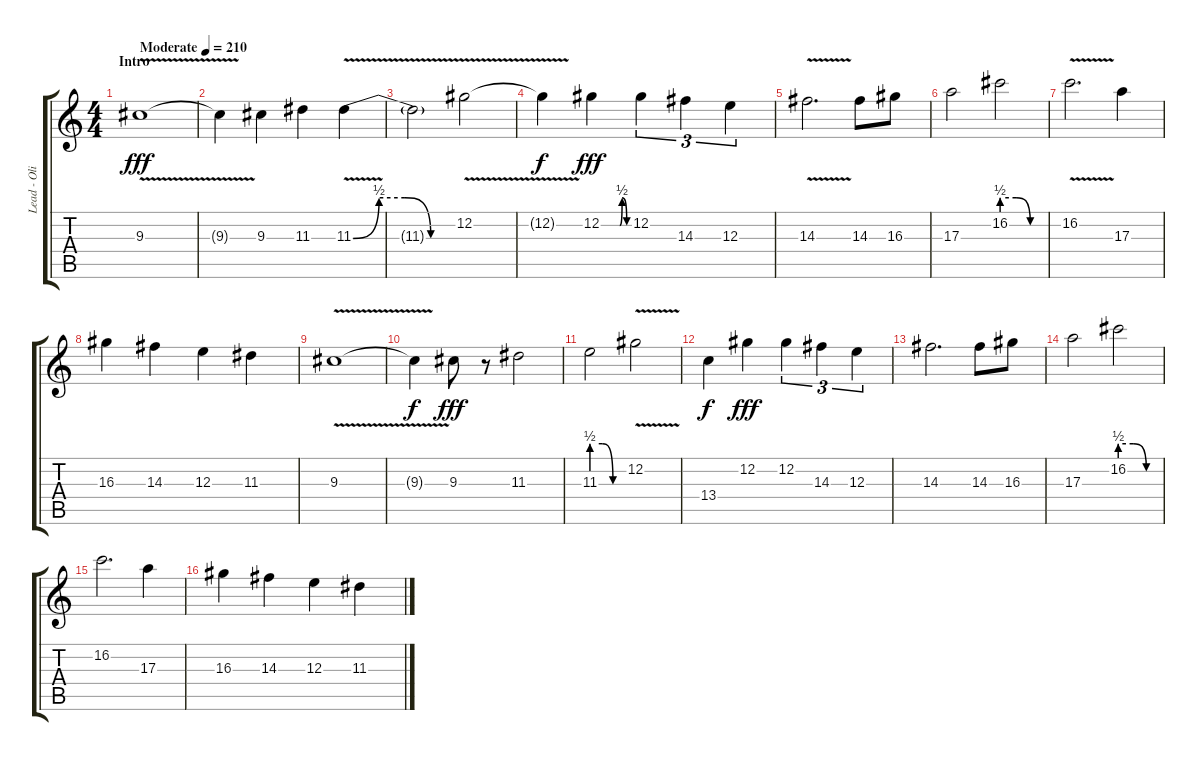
\track ("Lead - Oli Herbert" "Lead - Oli") {instrument distortionguitar}
\staff {score tabs}
\tuning (Db4 Ab3 E3 B2 Gb2 Db2) {hide}
\ts (4 4)
\section ("" "Intro")
\tempo (210 "Moderate")
\clef g2
\ks c
9.3{v}.1{dy fff instrument distortionguitar} |
9.3{t}.4 9.3.4 11.3.4 11.3{be (custom 0 0 15 2 30 2 45 0 60 0) v}.4 |
11.3{t}.2 12.2{v}.2 |
12.2{t}.4{dy f} 12.2{be (custom 0 0 40 0 45 2 55 0 60 0)}.4{dy fff} 12.2.4{tu (3 2)} 14.3.4{tu (3 2)} 12.3.4{tu (3 2)} |
14.3{v}.2{d} 14.3.8 16.3.8 |
17.3.2 16.2{be (custom 0 2 20 2 40 0 60 0)}.2 |
16.2{v}.2{d} 17.3.4 |
16.3.4 14.3.4 12.3.4 11.3.4 |
9.3{v}.1 |
9.3{t}.4{dy f} 9.3.8{dy fff} r.8 11.3.2 |
11.3{be (custom 0 2 20 2 40 0 60 0)}.2 12.2{v}.2 |
13.4.4{dy f} 12.2.4{dy fff} 12.2.4{tu (3 2)} 14.3.4{tu (3 2)} 12.3.4{tu (3 2)} |
14.3.2{d} 14.3.8 16.3.8 |
17.3.2 16.2{be (custom 0 2 20 2 40 0 60 0)}.2 |
16.2.2{d} 17.3.4 |
16.3.4 14.3.4 12.3.4 11.3.4
